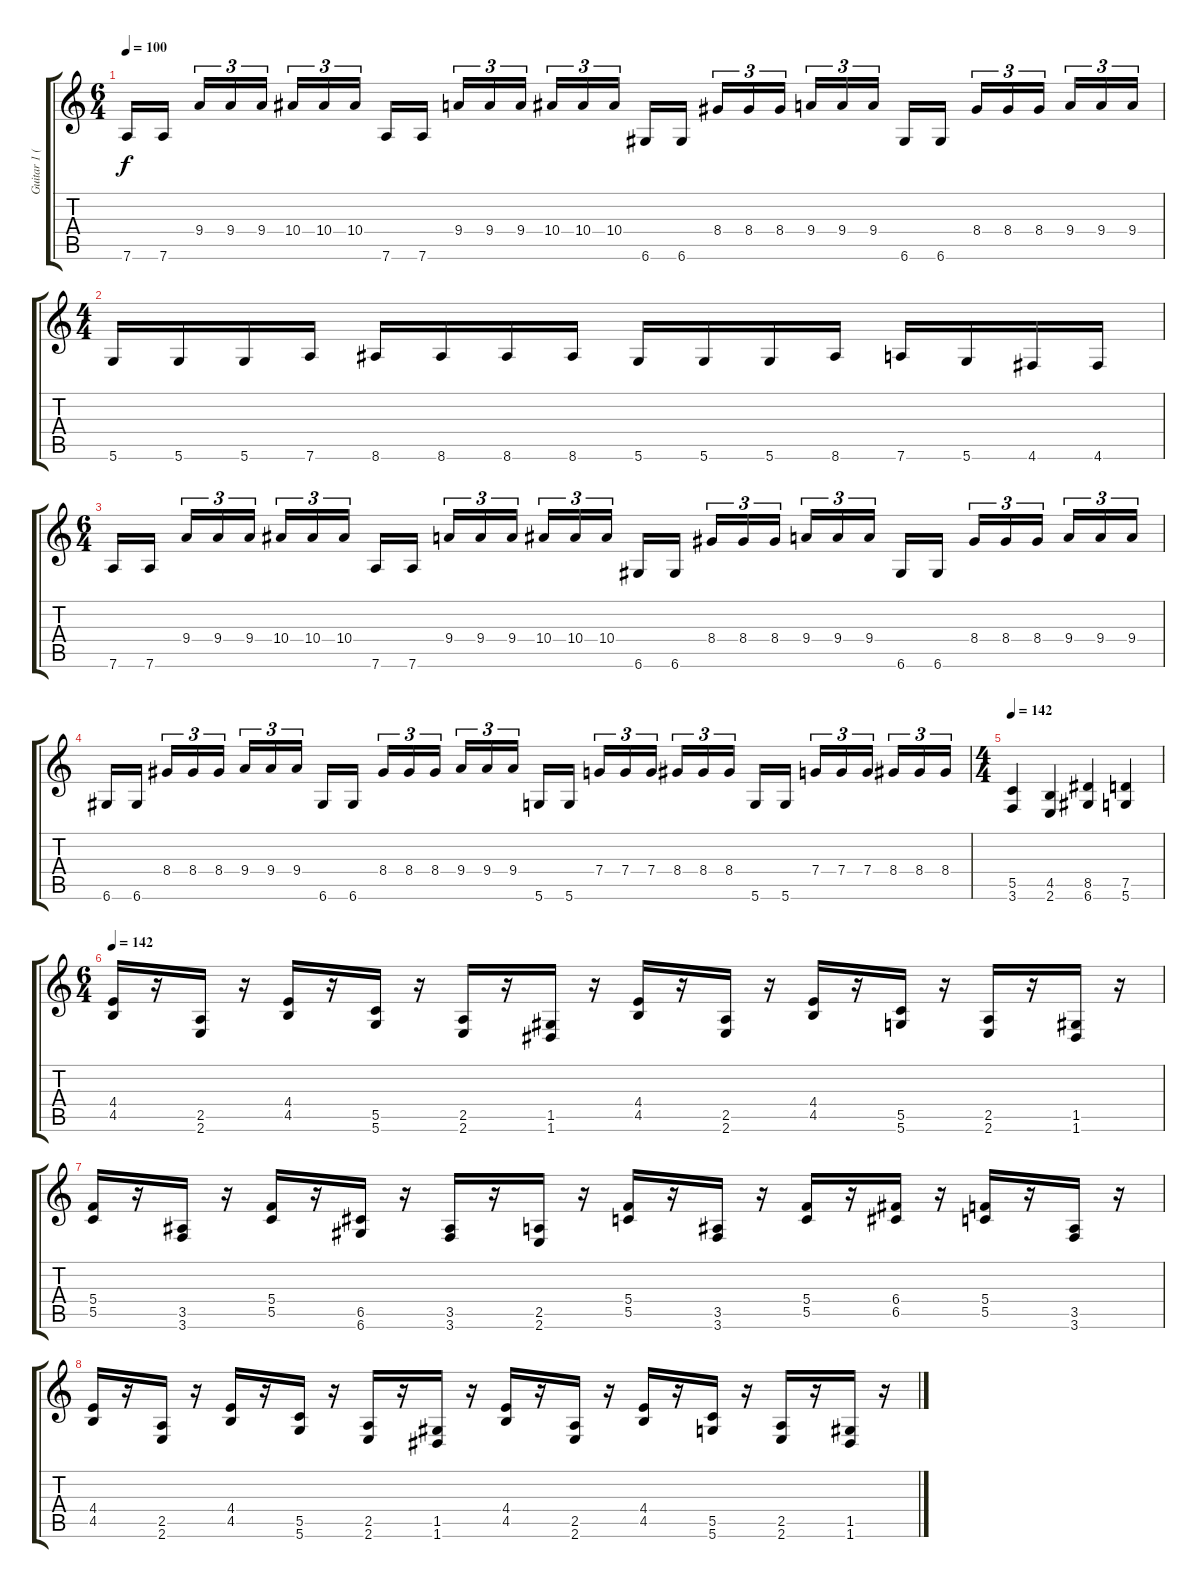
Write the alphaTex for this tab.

\track ("Guitar 1 (Erik)" "Guitar 1 (") {instrument distortionguitar}
\staff {score tabs}
\tuning (D4 A3 F3 C3 G2 D2) {hide}
\ts (6 4)
\tempo 100
\clef g2
\ks c
7.6.16{dy f} 7.6.16 9.4.16{tu (3 2)} 9.4.16{tu (3 2)} 9.4.16{tu (3 2)} 10.4.16{tu (3 2)} 10.4.16{tu (3 2)} 10.4.16{tu (3 2)} 7.6.16 7.6.16 9.4.16{tu (3 2)} 9.4.16{tu (3 2)} 9.4.16{tu (3 2)} 10.4.16{tu (3 2)} 10.4.16{tu (3 2)} 10.4.16{tu (3 2)} 6.6.16 6.6.16 8.4.16{tu (3 2)} 8.4.16{tu (3 2)} 8.4.16{tu (3 2)} 9.4.16{tu (3 2)} 9.4.16{tu (3 2)} 9.4.16{tu (3 2)} 6.6.16 6.6.16 8.4.16{tu (3 2)} 8.4.16{tu (3 2)} 8.4.16{tu (3 2)} 9.4.16{tu (3 2)} 9.4.16{tu (3 2)} 9.4.16{tu (3 2)} |
\ts (4 4)
5.6.16 5.6.16 5.6.16 7.6.16 8.6.16 8.6.16 8.6.16 8.6.16 5.6.16 5.6.16 5.6.16 8.6.16 7.6.16 5.6.16 4.6.16 4.6.16 |
\ts (6 4)
7.6.16 7.6.16 9.4.16{tu (3 2)} 9.4.16{tu (3 2)} 9.4.16{tu (3 2)} 10.4.16{tu (3 2)} 10.4.16{tu (3 2)} 10.4.16{tu (3 2)} 7.6.16 7.6.16 9.4.16{tu (3 2)} 9.4.16{tu (3 2)} 9.4.16{tu (3 2)} 10.4.16{tu (3 2)} 10.4.16{tu (3 2)} 10.4.16{tu (3 2)} 6.6.16 6.6.16 8.4.16{tu (3 2)} 8.4.16{tu (3 2)} 8.4.16{tu (3 2)} 9.4.16{tu (3 2)} 9.4.16{tu (3 2)} 9.4.16{tu (3 2)} 6.6.16 6.6.16 8.4.16{tu (3 2)} 8.4.16{tu (3 2)} 8.4.16{tu (3 2)} 9.4.16{tu (3 2)} 9.4.16{tu (3 2)} 9.4.16{tu (3 2)} |
6.6.16 6.6.16 8.4.16{tu (3 2)} 8.4.16{tu (3 2)} 8.4.16{tu (3 2)} 9.4.16{tu (3 2)} 9.4.16{tu (3 2)} 9.4.16{tu (3 2)} 6.6.16 6.6.16 8.4.16{tu (3 2)} 8.4.16{tu (3 2)} 8.4.16{tu (3 2)} 9.4.16{tu (3 2)} 9.4.16{tu (3 2)} 9.4.16{tu (3 2)} 5.6.16 5.6.16 7.4.16{tu (3 2)} 7.4.16{tu (3 2)} 7.4.16{tu (3 2)} 8.4.16{tu (3 2)} 8.4.16{tu (3 2)} 8.4.16{tu (3 2)} 5.6.16 5.6.16 7.4.16{tu (3 2)} 7.4.16{tu (3 2)} 7.4.16{tu (3 2)} 8.4.16{tu (3 2)} 8.4.16{tu (3 2)} 8.4.16{tu (3 2)} |
\ts (4 4)
\tempo 142
(5.5 3.6).4 (4.5 2.6).4 (8.5 6.6).4 (7.5 5.6).4 |
\ts (6 4)
\tempo 142
(4.4 4.5).16 r.16 (2.5 2.6).16 r.16 (4.4 4.5).16 r.16 (5.5 5.6).16 r.16 (2.5 2.6).16 r.16 (1.5 1.6).16 r.16 (4.4 4.5).16 r.16 (2.5 2.6).16 r.16 (4.4 4.5).16 r.16 (5.5 5.6).16 r.16 (2.5 2.6).16 r.16 (1.5 1.6).16 r.16 |
(5.4 5.5).16 r.16 (3.5 3.6).16 r.16 (5.4 5.5).16 r.16 (6.5 6.6).16 r.16 (3.5 3.6).16 r.16 (2.5 2.6).16 r.16 (5.4 5.5).16 r.16 (3.5 3.6).16 r.16 (5.4 5.5).16 r.16 (6.4 6.5).16 r.16 (5.4 5.5).16 r.16 (3.5 3.6).16 r.16 |
(4.4 4.5).16 r.16 (2.5 2.6).16 r.16 (4.4 4.5).16 r.16 (5.5 5.6).16 r.16 (2.5 2.6).16 r.16 (1.5 1.6).16 r.16 (4.4 4.5).16 r.16 (2.5 2.6).16 r.16 (4.4 4.5).16 r.16 (5.5 5.6).16 r.16 (2.5 2.6).16 r.16 (1.5 1.6).16 r.16
